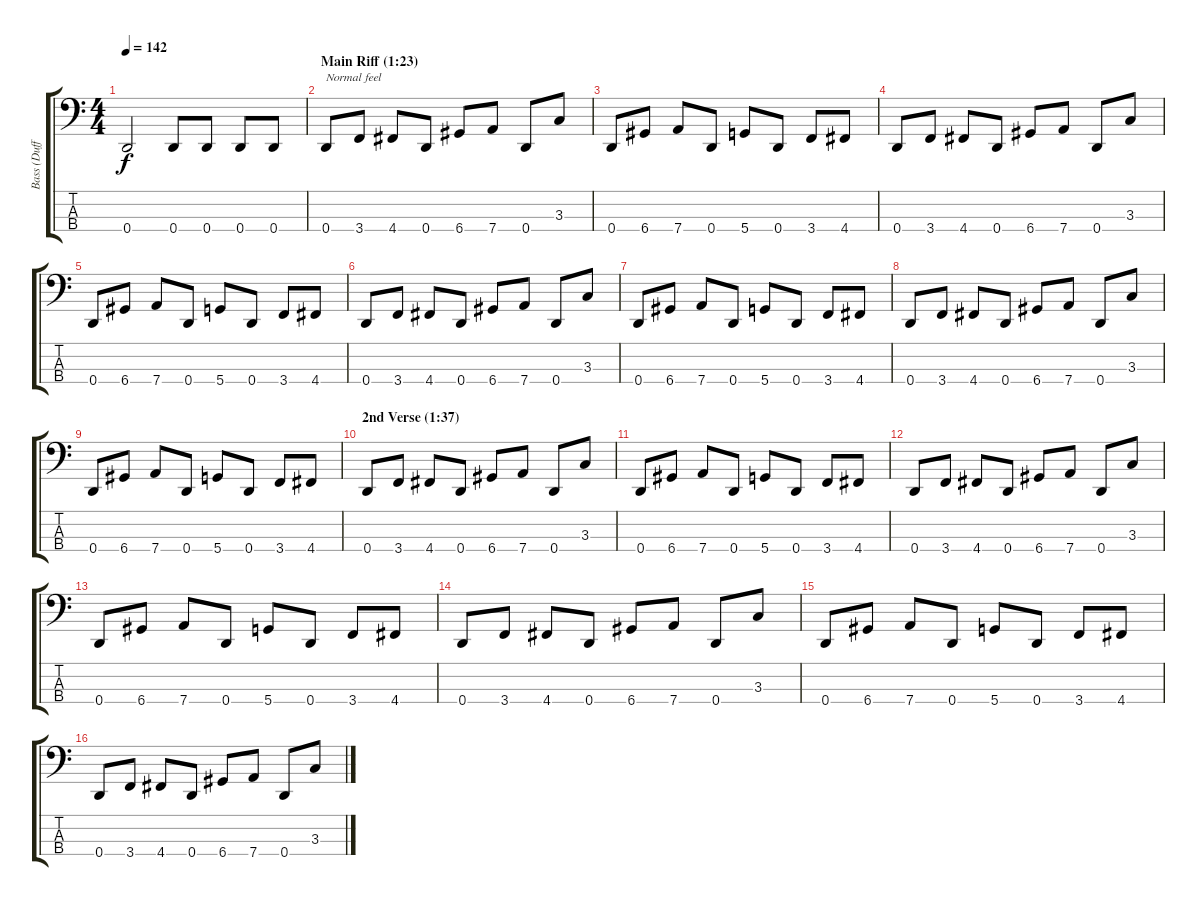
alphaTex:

\track ("Bass (Duff McKagan)" "Bass (Duff") {instrument electricbasspick}
\staff {score tabs}
\tuning (G2 D2 A1 D1) {hide}
\ts (4 4)
\tempo 142
\clef f4
\ks c
0.4{t}.2{dy f} 0.4.8 0.4.8 0.4.8 0.4.8 |
\section ("" "Main Riff (1:23)")
0.4.8{txt "Normal feel"} 3.4.8 4.4.8 0.4.8 6.4.8 7.4.8 0.4.8 3.3.8 |
0.4.8 6.4.8 7.4.8 0.4.8 5.4.8 0.4.8 3.4.8 4.4.8 |
0.4.8 3.4.8 4.4.8 0.4.8 6.4.8 7.4.8 0.4.8 3.3.8 |
0.4.8 6.4.8 7.4.8 0.4.8 5.4.8 0.4.8 3.4.8 4.4.8 |
0.4.8 3.4.8 4.4.8 0.4.8 6.4.8 7.4.8 0.4.8 3.3.8 |
0.4.8 6.4.8 7.4.8 0.4.8 5.4.8 0.4.8 3.4.8 4.4.8 |
0.4.8 3.4.8 4.4.8 0.4.8 6.4.8 7.4.8 0.4.8 3.3.8 |
0.4.8 6.4.8 7.4.8 0.4.8 5.4.8 0.4.8 3.4.8 4.4.8 |
\section ("" "2nd Verse (1:37)")
0.4.8 3.4.8 4.4.8 0.4.8 6.4.8 7.4.8 0.4.8 3.3.8 |
0.4.8 6.4.8 7.4.8 0.4.8 5.4.8 0.4.8 3.4.8 4.4.8 |
0.4.8 3.4.8 4.4.8 0.4.8 6.4.8 7.4.8 0.4.8 3.3.8 |
0.4.8 6.4.8 7.4.8 0.4.8 5.4.8 0.4.8 3.4.8 4.4.8 |
0.4.8 3.4.8 4.4.8 0.4.8 6.4.8 7.4.8 0.4.8 3.3.8 |
0.4.8 6.4.8 7.4.8 0.4.8 5.4.8 0.4.8 3.4.8 4.4.8 |
0.4.8 3.4.8 4.4.8 0.4.8 6.4.8 7.4.8 0.4.8 3.3.8
